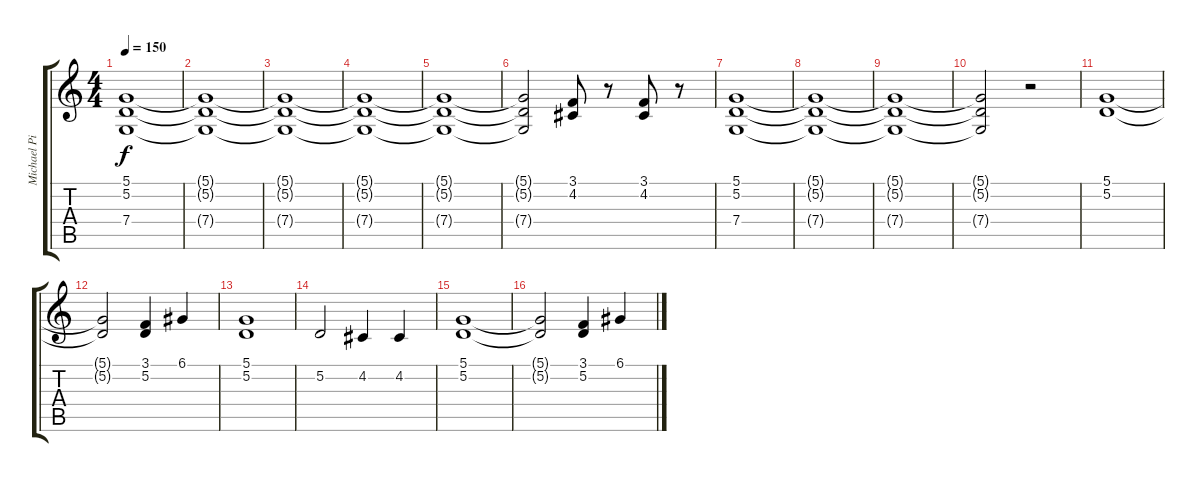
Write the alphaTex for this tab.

\track ("Michael Pinnella" "Michael Pi") {instrument synthstrings1}
\staff {score tabs}
\tuning (D4 A3 F3 C3 G2 D2) {hide}
\ts (4 4)
\tempo 150
\clef g2
\ks c
(5.1 5.2 7.4).1{dy f instrument synthstrings1} |
(5.1{t} 5.2{t} 7.4{t}).1 |
(5.1{t} 5.2{t} 7.4{t}).1 |
(5.1{t} 5.2{t} 7.4{t}).1 |
(5.1{t} 5.2{t} 7.4{t}).1 |
(5.1{t} 5.2{t} 7.4{t}).2 (3.1 4.2).8{volume 13} r.8 (3.1 4.2).8 r.8 |
(5.1 5.2 7.4).1{volume 13} |
(5.1{t} 5.2{t} 7.4{t}).1 |
(5.1{t} 5.2{t} 7.4{t}).1 |
(5.1{t} 5.2{t} 7.4{t}).2 r.2 |
(5.1 5.2).1 |
(5.1{t} 5.2{t}).2 (3.1 5.2).4 6.1.4 |
(5.1 5.2).1 |
5.2.2 4.2.4 4.2.4 |
(5.1 5.2).1 |
(5.1{t} 5.2{t}).2 (3.1 5.2).4 6.1.4
